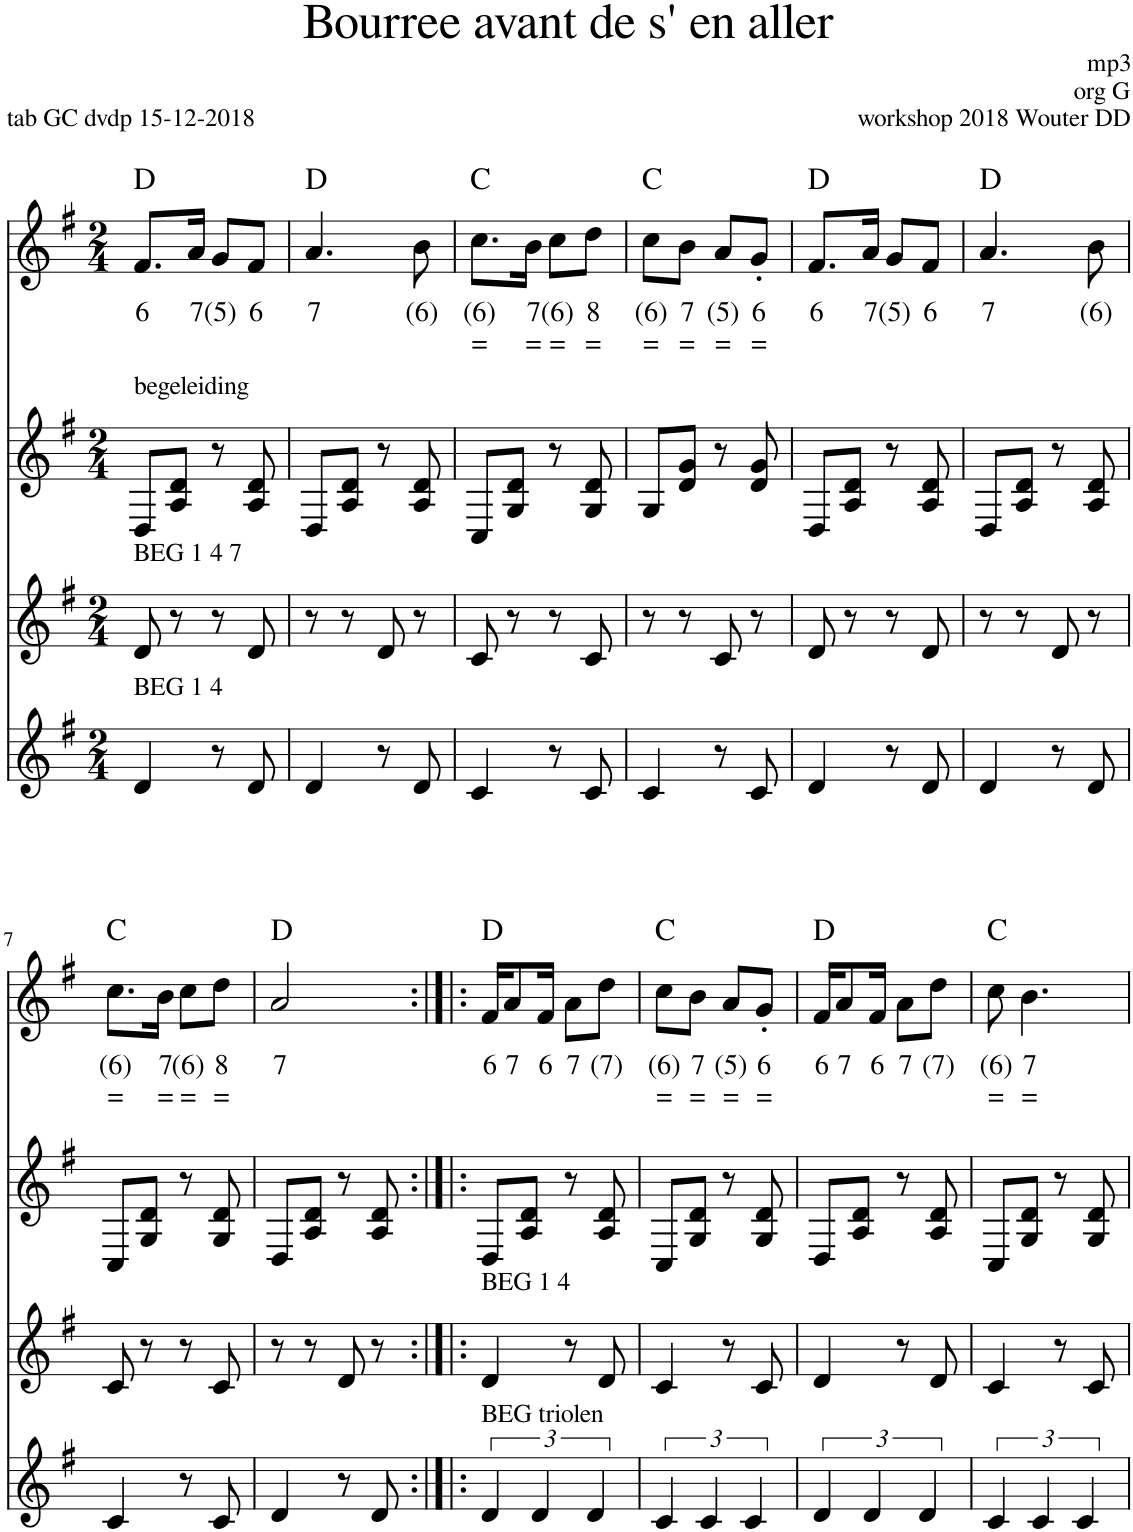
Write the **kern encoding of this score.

**kern	**kern	**kern	**kern	**text	**text	**harte
*part4	*part3	*part2	*part1	*part1	*part1	*part1
*staff4	*staff3	*staff2	*staff1	*staff1	*staff1	*
*I"Stem	*I"Stem	*I"Stem	*I"Stem	*	*	*
*clefG2	*clefG2	*clefG2	*clefG2	*	*	*
*k[f#]	*k[f#]	*k[f#]	*k[f#]	*	*	*
*M2/4	*M2/4	*M2/4	*M2/4	*	*	*
=1	=1	=1	=1	=1	=1	=1
!	!	!LO:TX:a:t=begeleiding	!	!	!	!
!	!LO:TX:a:t=BEG 1 4 7	!	!	!	!	!
!LO:TX:a:t=BEG 1 4	!	!	!	!	!	!
!	!	!	!	!LO:LY:b	!	!
4d/	8d/	8D/L	8.f#/L	6	.	D:maj
.	8r	8A/ 8d/J	.	.	.	.
!	!	!	!	!LO:LY:b	!	!
.	.	.	16a/Jk	7	.	.
!	!	!	!	!LO:LY:b	!	!
8r	8r	8r	8g/L	(5)	.	.
!	!	!	!	!LO:LY:b	!	!
8d/	8d/	8A/ 8d/	8f#/J	6	.	.
=2	=2	=2	=2	=2	=2	=2
!	!	!	!	!LO:LY:b	!	!
4d/	8r	8D/L	4.a/	7	.	D:maj
.	8r	8A/ 8d/J	.	.	.	.
8r	8d/	8r	.	.	.	.
!	!	!	!	!LO:LY:b	!	!
8d/	8r	8A/ 8d/	8b\	(6)	.	.
=3	=3	=3	=3	=3	=3	=3
!	!	!	!	!LO:LY:b	!LO:LY:b	!
4c/	8c/	8C/L	8.cc\L	(6)	=	C:maj
.	8r	8G/ 8d/J	.	.	.	.
!	!	!	!	!LO:LY:b	!LO:LY:b	!
.	.	.	16b\Jk	7	=	.
!	!	!	!	!LO:LY:b	!LO:LY:b	!
8r	8r	8r	8cc\L	(6)	=	.
!	!	!	!	!LO:LY:b	!LO:LY:b	!
8c/	8c/	8G/ 8d/	8dd\J	8	=	.
=4	=4	=4	=4	=4	=4	=4
!	!	!	!	!LO:LY:b	!LO:LY:b	!
4c/	8r	8G/L	8cc\L	(6)	=	C:maj
!	!	!	!	!LO:LY:b	!LO:LY:b	!
.	8r	8d/ 8g/J	8b\J	7	=	.
!	!	!	!	!LO:LY:b	!LO:LY:b	!
8r	8c/	8r	8a/L	(5)	=	.
!	!	!	!	!LO:LY:b	!LO:LY:b	!
8c/	8r	8d/ 8g/	8g'/J	6	=	.
=5	=5	=5	=5	=5	=5	=5
!	!	!	!	!LO:LY:b	!	!
4d/	8d/	8D/L	8.f#/L	6	.	D:maj
.	8r	8A/ 8d/J	.	.	.	.
!	!	!	!	!LO:LY:b	!	!
.	.	.	16a/Jk	7	.	.
!	!	!	!	!LO:LY:b	!	!
8r	8r	8r	8g/L	(5)	.	.
!	!	!	!	!LO:LY:b	!	!
8d/	8d/	8A/ 8d/	8f#/J	6	.	.
=6	=6	=6	=6	=6	=6	=6
!	!	!	!	!LO:LY:b	!	!
4d/	8r	8D/L	4.a/	7	.	D:maj
.	8r	8A/ 8d/J	.	.	.	.
8r	8d/	8r	.	.	.	.
!	!	!	!	!LO:LY:b	!	!
8d/	8r	8A/ 8d/	8b\	(6)	.	.
!!LO:LB:g=z
=7	=7	=7	=7	=7	=7	=7
!	!	!	!	!LO:LY:b	!LO:LY:b	!
4c/	8c/	8C/L	8.cc\L	(6)	=	C:maj
.	8r	8G/ 8d/J	.	.	.	.
!	!	!	!	!LO:LY:b	!LO:LY:b	!
.	.	.	16b\Jk	7	=	.
!	!	!	!	!LO:LY:b	!LO:LY:b	!
8r	8r	8r	8cc\L	(6)	=	.
!	!	!	!	!LO:LY:b	!LO:LY:b	!
8c/	8c/	8G/ 8d/	8dd\J	8	=	.
=8	=8	=8	=8	=8	=8	=8
!	!	!	!	!LO:LY:b	!	!
4d/	8r	8D/L	2a/	7	.	D:maj
.	8r	8A/ 8d/J	.	.	.	.
8r	8d/	8r	.	.	.	.
8d/	8r	8A/ 8d/	.	.	.	.
=9:|!|:	=9:|!|:	=9:|!|:	=9:|!|:	=9:|!|:	=9:|!|:	=9:|!|:
!	!LO:TX:a:t=BEG 1 4	!	!	!	!	!
!LO:TX:a:t=BEG triolen	!	!	!	!	!	!
!	!	!	!	!LO:LY:b	!	!
6d/	4d/	8D/L	16f#/KL	6	.	D:maj
!	!	!	!	!LO:LY:b	!	!
.	.	.	8a/	7	.	.
.	.	8A/ 8d/J	.	.	.	.
6d/	.	.	.	.	.	.
!	!	!	!	!LO:LY:b	!	!
.	.	.	16f#/Jk	6	.	.
!	!	!	!	!LO:LY:b	!	!
.	8r	8r	8a\L	7	.	.
6d/	.	.	.	.	.	.
!	!	!	!	!LO:LY:b	!	!
.	8d/	8A/ 8d/	8dd\J	(7)	.	.
=10	=10	=10	=10	=10	=10	=10
!	!	!	!	!LO:LY:b	!LO:LY:b	!
6c/	4c/	8C/L	8cc\L	(6)	=	C:maj
!	!	!	!	!LO:LY:b	!LO:LY:b	!
.	.	8G/ 8d/J	8b\J	7	=	.
6c/	.	.	.	.	.	.
!	!	!	!	!LO:LY:b	!LO:LY:b	!
.	8r	8r	8a/L	(5)	=	.
6c/	.	.	.	.	.	.
!	!	!	!	!LO:LY:b	!LO:LY:b	!
.	8c/	8G/ 8d/	8g'/J	6	=	.
=11	=11	=11	=11	=11	=11	=11
!	!	!	!	!LO:LY:b	!	!
6d/	4d/	8D/L	16f#/KL	6	.	D:maj
!	!	!	!	!LO:LY:b	!	!
.	.	.	8a/	7	.	.
.	.	8A/ 8d/J	.	.	.	.
6d/	.	.	.	.	.	.
!	!	!	!	!LO:LY:b	!	!
.	.	.	16f#/Jk	6	.	.
!	!	!	!	!LO:LY:b	!	!
.	8r	8r	8a\L	7	.	.
6d/	.	.	.	.	.	.
!	!	!	!	!LO:LY:b	!	!
.	8d/	8A/ 8d/	8dd\J	(7)	.	.
=12	=12	=12	=12	=12	=12	=12
!	!	!	!	!LO:LY:b	!LO:LY:b	!
6c/	4c/	8C/L	8cc\	(6)	=	C:maj
!	!	!	!	!LO:LY:b	!LO:LY:b	!
.	.	8G/ 8d/J	4.b\	7	=	.
6c/	.	.	.	.	.	.
.	8r	8r	.	.	.	.
6c/	.	.	.	.	.	.
.	8c/	8G/ 8d/	.	.	.	.
=	=	=	=	=	=	=
*-	*-	*-	*-	*-	*-	*-
